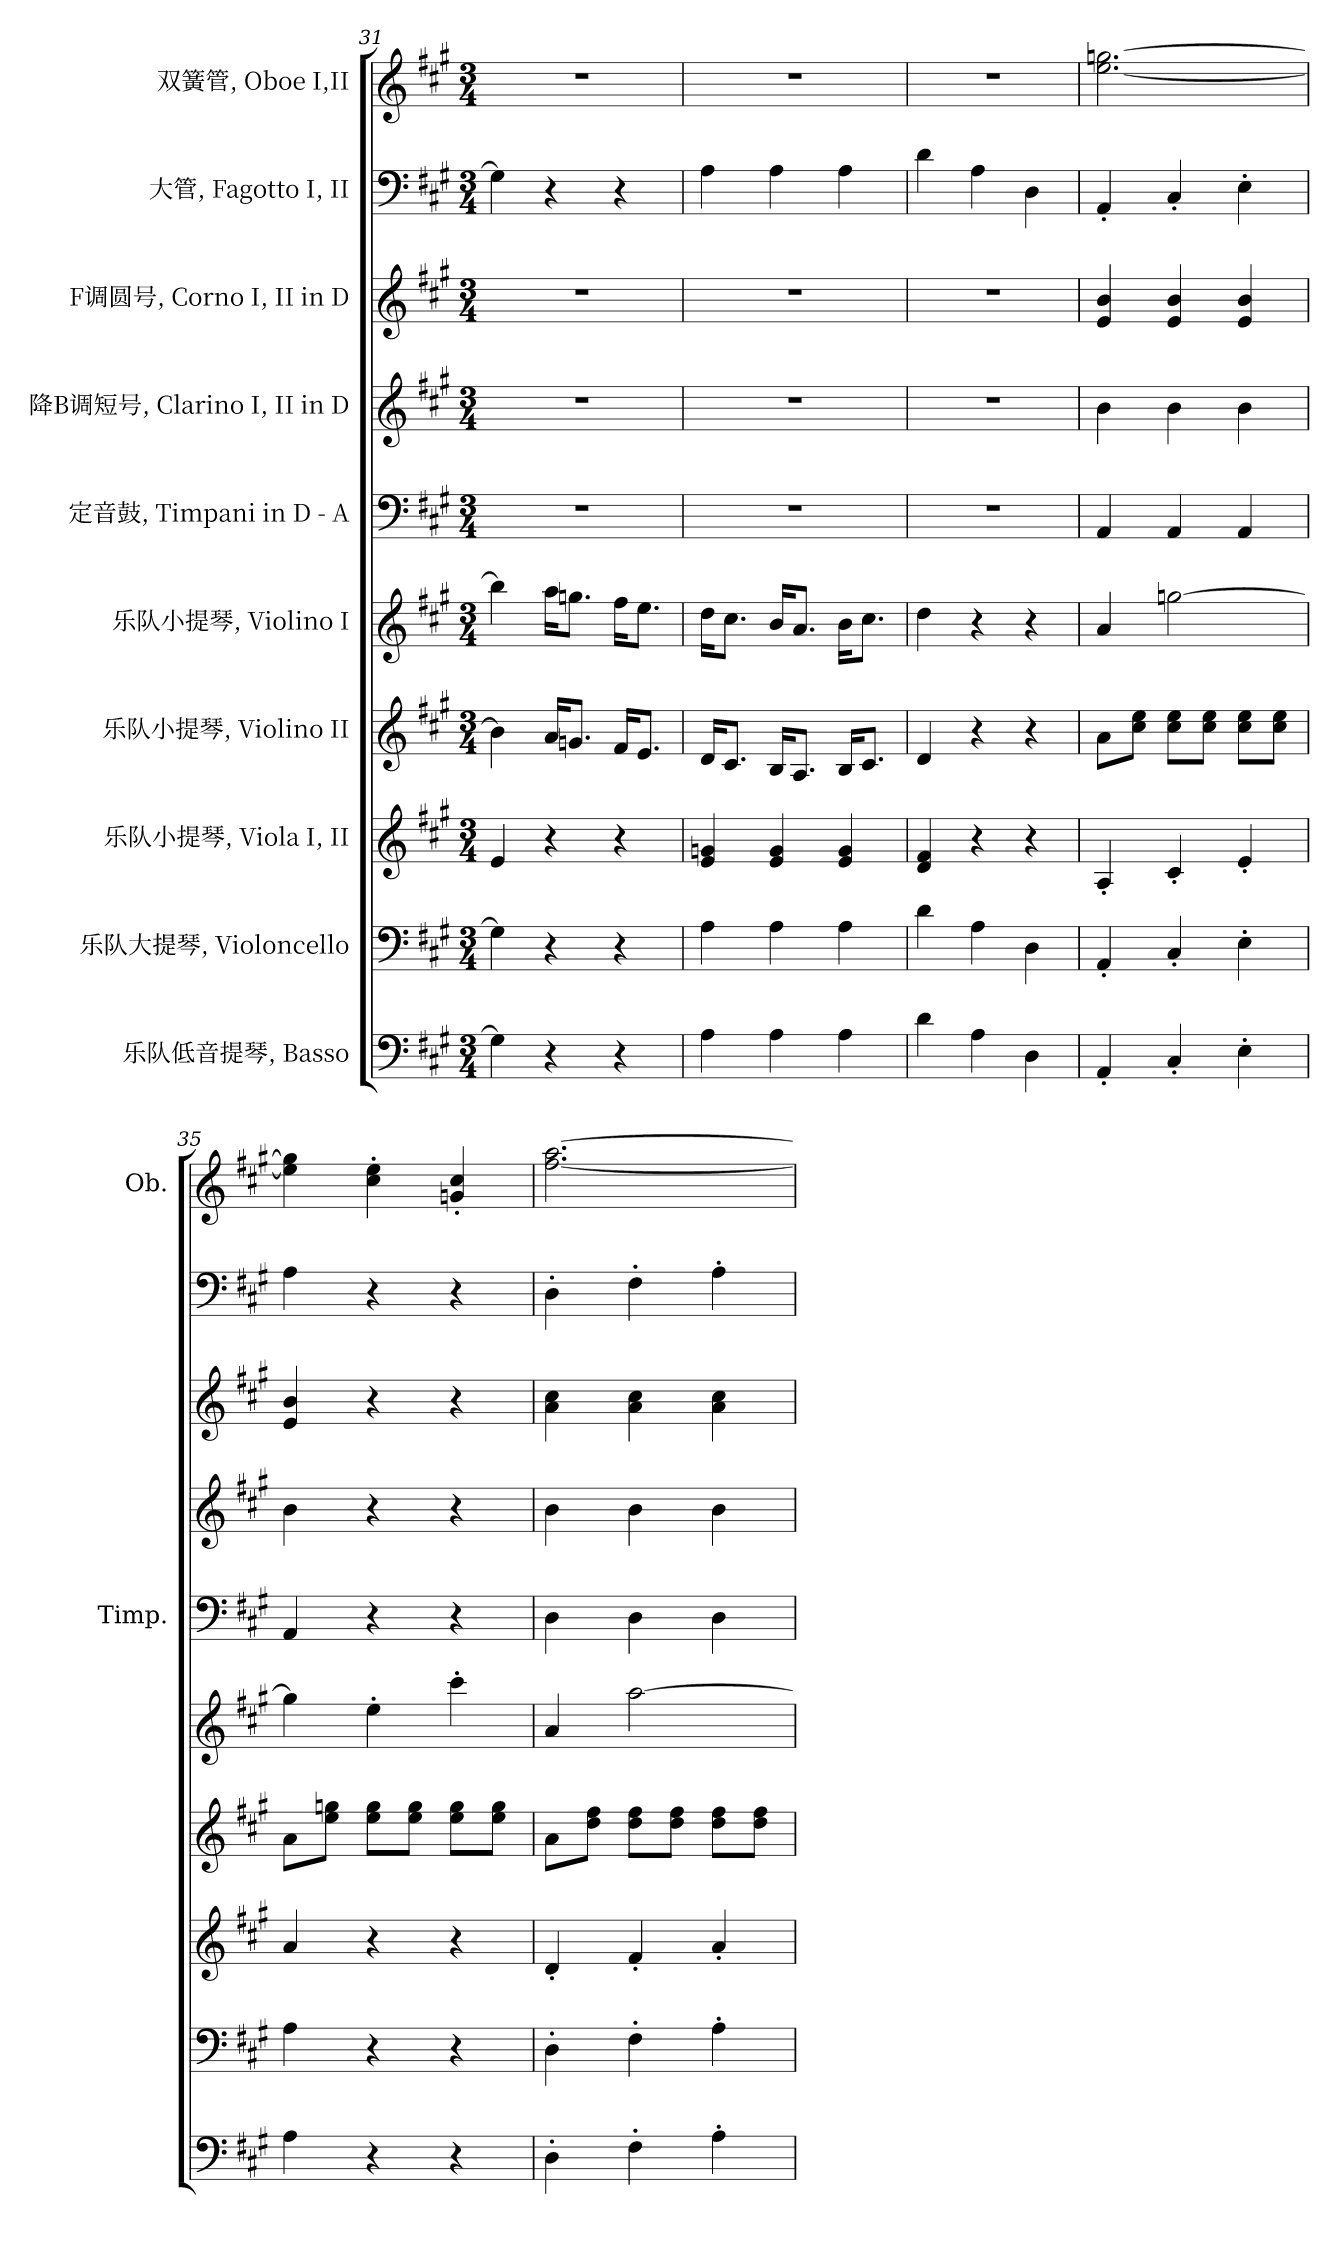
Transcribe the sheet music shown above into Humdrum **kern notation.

**kern	**kern	**kern	**kern	**kern	**kern	**kern	**kern	**kern	**kern
*part10	*part9	*part8	*part7	*part6	*part5	*part4	*part3	*part2	*part1
*staff10	*staff9	*staff8	*staff7	*staff6	*staff5	*staff4	*staff3	*staff2	*staff1
*I"乐队低音提琴, Basso	*I"乐队大提琴, Violoncello	*I"乐队小提琴, Viola I, II	*I"乐队小提琴, Violino II	*I"乐队小提琴, Violino I	*I"定音鼓, Timpani in D - A	*I"降B调短号, Clarino I, II in D	*I"F调圆号, Corno I, II in D	*I"大管, Fagotto I, II	*I"双簧管, Oboe I,II
*	*	*	*	*	*I'Timp.	*	*	*	*I'Ob.
*clefF4	*clefF4	*clefG2	*clefG2	*clefG2	*clefF4	*clefG2	*clefG2	*clefF4	*clefG2
*ITrd7c12	*	*	*	*	*	*ITrd1c2	*ITrd4c7	*	*
*k[f#c#g#]	*k[f#c#g#]	*k[f#c#g#]	*k[f#c#g#]	*k[f#c#g#]	*k[f#c#g#]	*k[f#]	*k[f#c#]	*k[f#c#g#]	*k[f#c#g#]
*M3/4	*M3/4	*M3/4	*M3/4	*M3/4	*M3/4	*M3/4	*M3/4	*M3/4	*M3/4
=31	=31	=31	=31	=31	=31	=31	=31	=31	=31
4GG\]	4G\]	4e/	4b\]	4bb\]	2.r	2.r	2.r	4G\]	2.r
4r	4r	4r	16a/KL	16aa\KL	.	.	.	4r	.
.	.	.	8.gn/J	8.ggn\J	.	.	.	.	.
4r	4r	4r	16f#/KL	16ff#\KL	.	.	.	4r	.
.	.	.	8.e/J	8.ee\J	.	.	.	.	.
=32	=32	=32	=32	=32	=32	=32	=32	=32	=32
4AA\	4A\	4e/ 4gn/	16d/KL	16dd\KL	2.r	2.r	2.r	4A\	2.r
.	.	.	8.c#/J	8.cc#\J	.	.	.	.	.
4AA\	4A\	4e/ 4g/	16B/KL	16b/KL	.	.	.	4A\	.
.	.	.	8.A/J	8.a/J	.	.	.	.	.
4AA\	4A\	4e/ 4g/	16B/KL	16b\KL	.	.	.	4A\	.
.	.	.	8.c#/J	8.cc#\J	.	.	.	.	.
=33	=33	=33	=33	=33	=33	=33	=33	=33	=33
4D\	4d\	4d/ 4f#/	4d/	4dd\	2.r	2.r	2.r	4d\	2.r
4AA\	4A\	4r	4r	4r	.	.	.	4A\	.
4DD\	4D\	4r	4r	4r	.	.	.	4D\	.
=34	=34	=34	=34	=34	=34	=34	=34	=34	=34
4AAA'/	4AA'/	4A'/	8a\L	4a/	4AA/	4a\	4A/ 4e/	4AA'/	[2.ee\ [2.ggn\
.	.	.	8cc#\ 8ee\J	.	.	.	.	.	.
4CC#'/	4C#'/	4c#'/	8cc#\ 8ee\L	[2ggn\	4AA/	4a\	4A/ 4e/	4C#'/	.
.	.	.	8cc#\ 8ee\J	.	.	.	.	.	.
4EE'\	4E'\	4e'/	8cc#\ 8ee\L	.	4AA/	4a\	4A/ 4e/	4E'\	.
.	.	.	8cc#\ 8ee\J	.	.	.	.	.	.
!!LO:PB:g=z
=35	=35	=35	=35	=35	=35	=35	=35	=35	=35
4AA\	4A\	4a/	8a\L	4gg\]	4AA/	4a\	4A/ 4e/	4A\	4ee\] 4gg\]
.	.	.	8ee\ 8ggn\J	.	.	.	.	.	.
4r	4r	4r	8ee\ 8gg\L	4ee'\	4r	4r	4r	4r	4cc#\' 4ee\'
.	.	.	8ee\ 8gg\J	.	.	.	.	.	.
4r	4r	4r	8ee\ 8gg\L	4ccc#'\	4r	4r	4r	4r	4gn/' 4cc#/'
.	.	.	8ee\ 8gg\J	.	.	.	.	.	.
=36	=36	=36	=36	=36	=36	=36	=36	=36	=36
4DD'\	4D'\	4d'/	8a\L	4a/	4D\	4a\	4d\ 4f#\	4D'\	[2.ff#\ [2.aa\
.	.	.	8dd\ 8ff#\J	.	.	.	.	.	.
4FF#'\	4F#'\	4f#'/	8dd\ 8ff#\L	[2aa\	4D\	4a\	4d\ 4f#\	4F#'\	.
.	.	.	8dd\ 8ff#\J	.	.	.	.	.	.
4AA'\	4A'\	4a'/	8dd\ 8ff#\L	.	4D\	4a\	4d\ 4f#\	4A'\	.
.	.	.	8dd\ 8ff#\J	.	.	.	.	.	.
=	=	=	=	=	=	=	=	=	=
*-	*-	*-	*-	*-	*-	*-	*-	*-	*-
